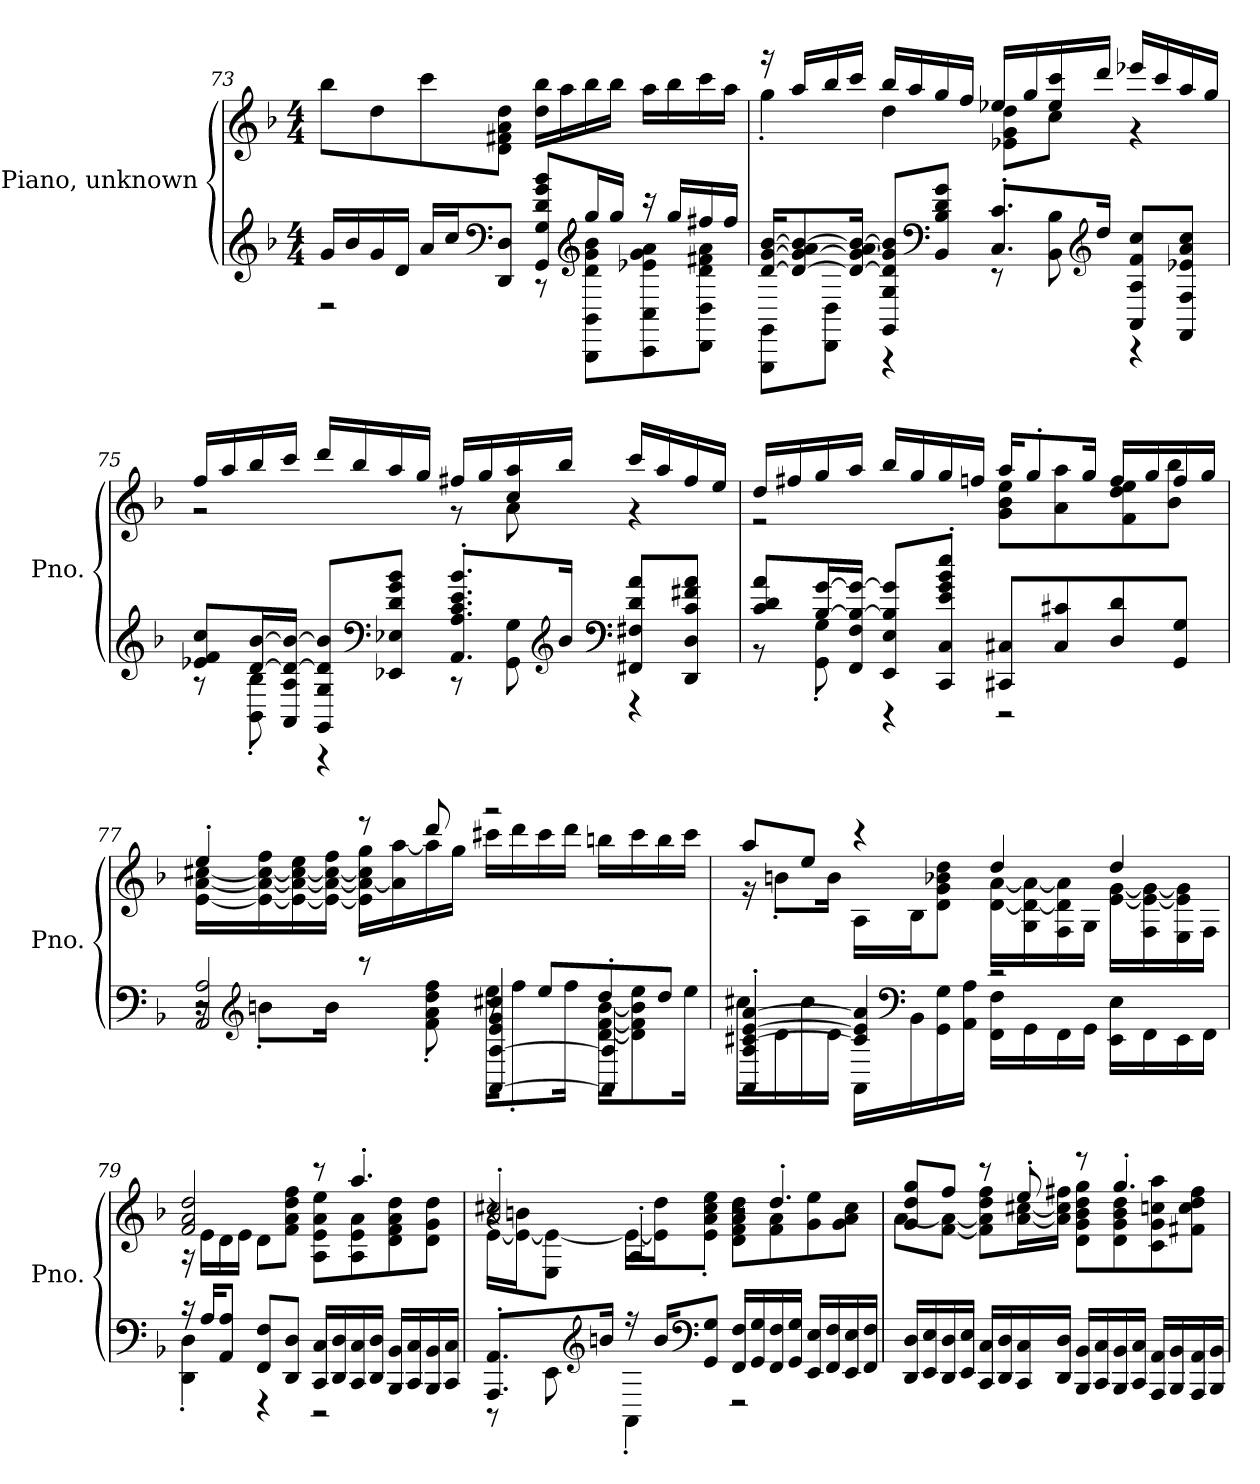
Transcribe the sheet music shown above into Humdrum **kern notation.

**kern	**kern
*part1	*part1
*staff2	*staff1
*I"Piano, unknown	*
*I'Pno.	*
*clefG2	*clefG2
*k[b-]	*k[b-]
*M4/4	*M4/4
=73	=73
*^	*
16g/LL	2r	8bb-\L
16b-/	.	.
16g/	.	8dd\
16d/JJ	.	.
16a/LL	.	8ccc\
16cc/J	.	.
*clefF4	*	*
8DD/ 8D/J	.	8d\ 8f#X\ 8a\ 8dd\J
8GG/ 8G/ 8d/ 8g/ 8b-/L	8r	16dd\ 16bb-\LL
.	.	16aa\
*clefG2	*	*
16gg/L	8BBB-\ 8BB-\ 8d\ 8g\ 8b-\L	16bb-\
16gg/JJ	.	16bb-\JJ
16r	8CC\ 8C\ 8e-X\ 8g\ 8a\	16aa\LL
16gg/LL	.	16bb-\
16ff#X/	8DD\ 8D\ 8d\ 8f#X\ 8a\J	16ccc\
16ff#/JJ	.	16aa\JJ
!!LO:LB:g=z
=74	=74	=74
*	*	*^
[16d/ [16g/ [16b-/KL	8GGG\ 8GG\L	16r	4gg'\
8d/_ 8g/_ 8a/ 8b-/_	.	16aa/LL	.
.	8DD\ 8D\J	16bb-/	.
16d/_ 16g/_ 16a/ 16b-/_Jk	.	16ccc/JJ	.
8GG/ 8G/ 8d/] 8g/] 8b-/]L	4r	16bb-/LL	4dd\
.	.	16aa/	.
*clefF4	*	*	*
8BB-/ 8B-/ 8d/ 8g/J	.	16gg/	.
.	.	16ff/JJ	.
8.C/' 8.c/'L	8r	16ee-X/LL	8e-X\ 8g\ 8dd\L
.	.	16gg/	.
.	8BB-\ 8B-\	16ee-/ 16ccc/	8cc\J
*clefG2	*	*	*
16dd/Jk	.	16ddd/JJ	.
8AA/ 8A/ 8f/ 8cc/L	4r	16eee-X/LL	4r
.	.	16ccc/	.
8FF/ 8F/ 8e-X/ 8a/ 8cc/J	.	16aa/	.
.	.	16gg/JJ	.
!!LO:LB:g=z	!!
=75	=75	=75	=75
8e-X/ 8f/ 8cc/L	8r	16ff/LL	2r
.	.	16aa/	.
[16d/ [16b-/L	8BB-\' 8B-\'	16bb-/	.
16AA/ 16A/ 16d/_ 16b-/_JJ	.	16ccc/JJ	.
8GG/ 8G/ 8d/] 8b-/]L	4r	16ddd/LL	.
.	.	16bb-/	.
*clefF4	*	*	*
8EE-X/ 8E-X/ 8d/ 8g/ 8b-/J	.	16aa/	.
.	.	16gg/JJ	.
8.AA/' 8.A/' 8.c/' 8.e-/' 8.b-/'L	8r	16ff#X/LL	8r
.	.	16gg/	.
.	8GG\ 8G\	16cc/ 16aa/	8a\
*clefG2	*	*	*
16b-/Jk	.	16bb-/JJ	.
*clefF4	*	*	*
8FF#X/ 8F#X/ 8d/ 8a/L	4r	16ccc/LL	4r
.	.	16aa/	.
8DD/ 8D/ 8c/ 8f#X/ 8a/J	.	16ff#/	.
.	.	16ee/JJ	.
!!LO:LB:g=z	!!
=76	=76	=76	=76
8c/ 8d/ 8a/L	8r	16dd/LL	2r
.	.	16ff#X/	.
[16B-/ [16g/L	8GG\' 8G\'	16gg/	.
16FF/ 16F/ 16B-/_ 16g/_JJ	.	16aa/JJ	.
8EE/ 8E/ 8B-/] 8g/]L	4r	16bb-/LL	.
.	.	16gg/	.
8CC/' 8C/' 8e/' 8g/' 8b-/' 8ee/'J	.	16gg/	.
.	.	16ffn/JJ	.
8CC#X/ 8C#X/L	2r	16aa/KL	8g\ 8b-\ 8ee\L
.	.	8gg'/	.
8C#/ 8c#X/	.	.	8a\ 8aa\
.	.	16gg/Jk	.
8D/ 8d/	.	16ff/LL	8f\ 8dd\ 8ee\
.	.	16gg/	.
8GG/ 8G/J	.	16ff/	8b-\ 8bb-\J
.	.	16gg/JJ	.
!!LO:LB:g=z	!!
=77	=77	=77	=77
*	*^	*	*
2r	16r	2AA/ 2A/	4ee'/	[16e\ [16a\ [16cc#X\LL
*clefG2	*	*	*	*
.	8bn'\L	.	.	16e\_ 16a\_ 16cc#\_ 16ff\
.	.	.	.	16e\_ 16a\_ 16cc#\_ 16ee\
.	16b\Jk	.	.	16e\_ 16a\_ 16cc#\_ 16ff\JJ
.	8r	.	8r	16e\] 16a\_ 16cc#\] 16gg\LL
.	.	.	.	16a\] [16aa\
.	8f\' 8a\' 8dd\' 8ff\'	.	8ddd/	16aa\]
.	.	.	.	16gg\JJ
8r	16ee\KL	[4AA/ [4A/ 4e/ 4g/ 4cc#X/	2r	16ccc#X\LL
.	8ff'\	.	.	16ddd\
8ee/L	.	.	.	16ccc#\
.	16ff\Jk	.	.	16ddd\JJ
8dd'/	[16d\ [16f\ [16b\KL	4AA/] 4A/]	.	16bbn\LL
.	8d\] 8f\] 8b\] 8ee\	.	.	16ccc#\
8dd/J	.	.	.	16bb\
.	16ee\Jk	.	.	16ccc#\JJ
*	*v	*v	*	*
!!LO:PB:g=z	!!
=78	=78	=78	=78
4AA/' 4A/' [4c#X/' [4e/' [4a/'	16cc#X\LL	8aa/L	16r
.	16d\	.	8bn'\L
.	16cc#\	8ee/J	.
.	16d\JJ	.	16b\Jk
4c#/] 4e/] 4a/]	16AA\LL	4r	16A\LL
*clefF4	*	*	*
.	16BB-\	.	16B-\J
.	16GG\ 16G\	.	8d\ 8g\ 8b-X\ 8dd\J
.	16AA\ 16A\JJ	.	.
2r	16FF\ 16F\LL	4dd/	[16d\ [16a\LL
.	16GG\	.	16G\ 16d\_ 16a\_
.	16FF\	.	16F\ 16d\] 16a\]
.	16GG\JJ	.	16G\JJ
.	16EE\ 16E\LL	4dd/	[16e\ [16g\LL
.	16FF\	.	16F\ 16e\_ 16g\_
.	16EE\	.	16E\ 16e\] 16g\]
.	16FF\JJ	.	16F\JJ
=79	=79	=79	=79
16r	4DD\' 4D\'	2f/ 2a/ 2dd/	16r
16A/KL	.	.	16e\LL
8AA/ 8A/J	.	.	16d\
.	.	.	16e\JJ
8FF/ 8F/L	4r	.	8d\L
8DD/ 8D/J	.	.	8f\ 8a\ 8dd\ 8ff\J
16CC/ 16C/LL	2r	8r	8A\ 8e\ 8a\ 8ee\L
16DD/ 16D/	.	.	.
16CC/ 16C/	.	4.aa'/	8A\ 8e\ 8a\
16DD/ 16D/JJ	.	.	.
16BBB-/ 16BB-/LL	.	.	8d\ 8f\ 8a\ 8dd\
16CC/ 16C/	.	.	.
16BBB-/ 16BB-/	.	.	8d\ 8g\ 8dd\J
16CC/ 16C/JJ	.	.	.
!!LO:LB:g=z
=80	=80	=80	=80
*	*	*	*^
8.AAA/' 8.AA/'L	8r	2a/' 2cc#X/'	[16e\LL	4r
.	.	.	16e\_ 16bn\J	.
.	8EE\	.	8E\ 8e\_J	.
*clefG2	*	*	*	*
16bn/Jk	.	.	.	.
16r	4AA'\	.	16e\LL_	4A'/
16b/KL	.	.	16e\] 16dd\J	.
*clefF4	*	*	*	*
8GG/ 8G/J	.	.	8e\' 8a\' 8cc#\' 8ee\'J	.
16FF/ 16F/LL	2r	8r	8d\ 8f\ 8a\ 8dd\L	2r
16GG/ 16G/	.	.	.	.
16FF/ 16F/	.	4.dd'/	8f\ 8a\	.
16GG/ 16G/JJ	.	.	.	.
16EE/ 16E/LL	.	.	8g\ 8ee\	.
16FF/ 16F/	.	.	.	.
16EE/ 16E/	.	.	8g\ 8a\ 8cc#\J	.
16FF/ 16F/JJ	.	.	.	.
*v	*v	*	*	*
*	*	*v	*v
=81	=81	=81
16DD/ 16D/LL	8g/ 8dd/ 8gg/L	[8a\L
16EE/ 16E/	.	.
16DD/ 16D/	8ff/J	[8f\ 8a\_J
16EE/ 16E/JJ	.	.
16CC/ 16C/LL	8r	8f\] 8a\] 8dd\ 8ff\L
16DD/ 16D/	.	.
16CC/ 16C/	8ee'/	[16a\ [16cc#X\L
16DD/ 16D/JJ	.	16a\] 16cc#\] 16ff#X\JJ
16BBB-/ 16BB-/LL	8r	8d\ 8g\ 8b-\ 8dd\ 8gg\L
16CC/ 16C/	.	.
16BBB-/ 16BB-/	4.gg'/	8d\ 8g\ 8b-\ 8dd\
16CC/ 16C/JJ	.	.
16AAA/ 16AA/LL	.	8c\ 8g\ 8ccn\ 8aa\
16BBB-/ 16BB-/	.	.
16AAA/ 16AA/	.	8f#X\ 8cc\ 8dd\ 8ff#\J
16BBB-/ 16BB-/JJ	.	.
*	*v	*v
=	=
*-	*-
